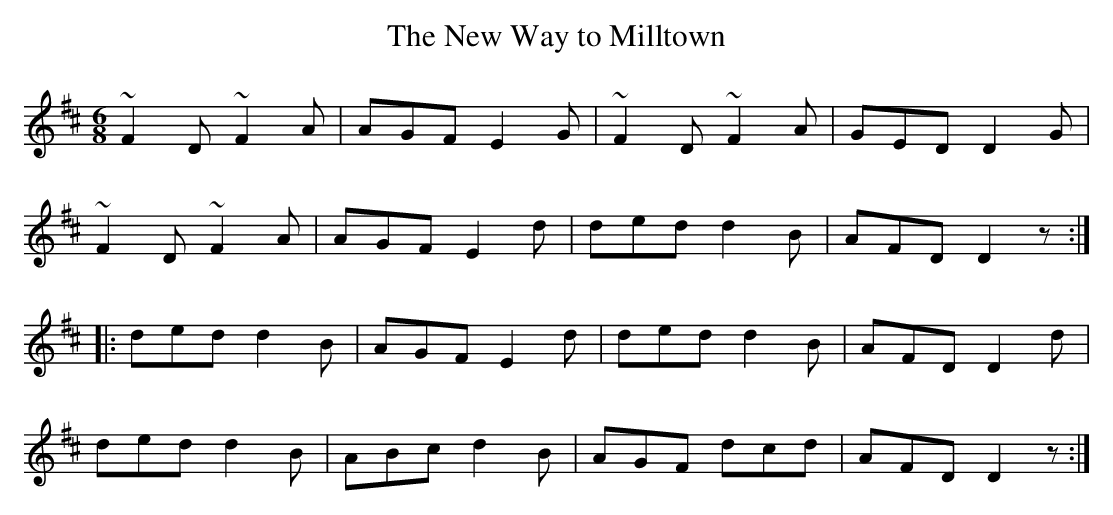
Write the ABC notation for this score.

X:1
T:New Way to Milltown, The
M:6/8
L:1/8
K:D
~F2D ~F2A|AGF E2G|~F2D ~F2A|GED D2G|
~F2D ~F2A|AGF E2d|ded d2B|AFD D2z:|
|:ded d2B|AGF E2d|ded d2B|AFD D2d|
ded d2B|ABc d2B|AGF dcd|AFD D2z:|
